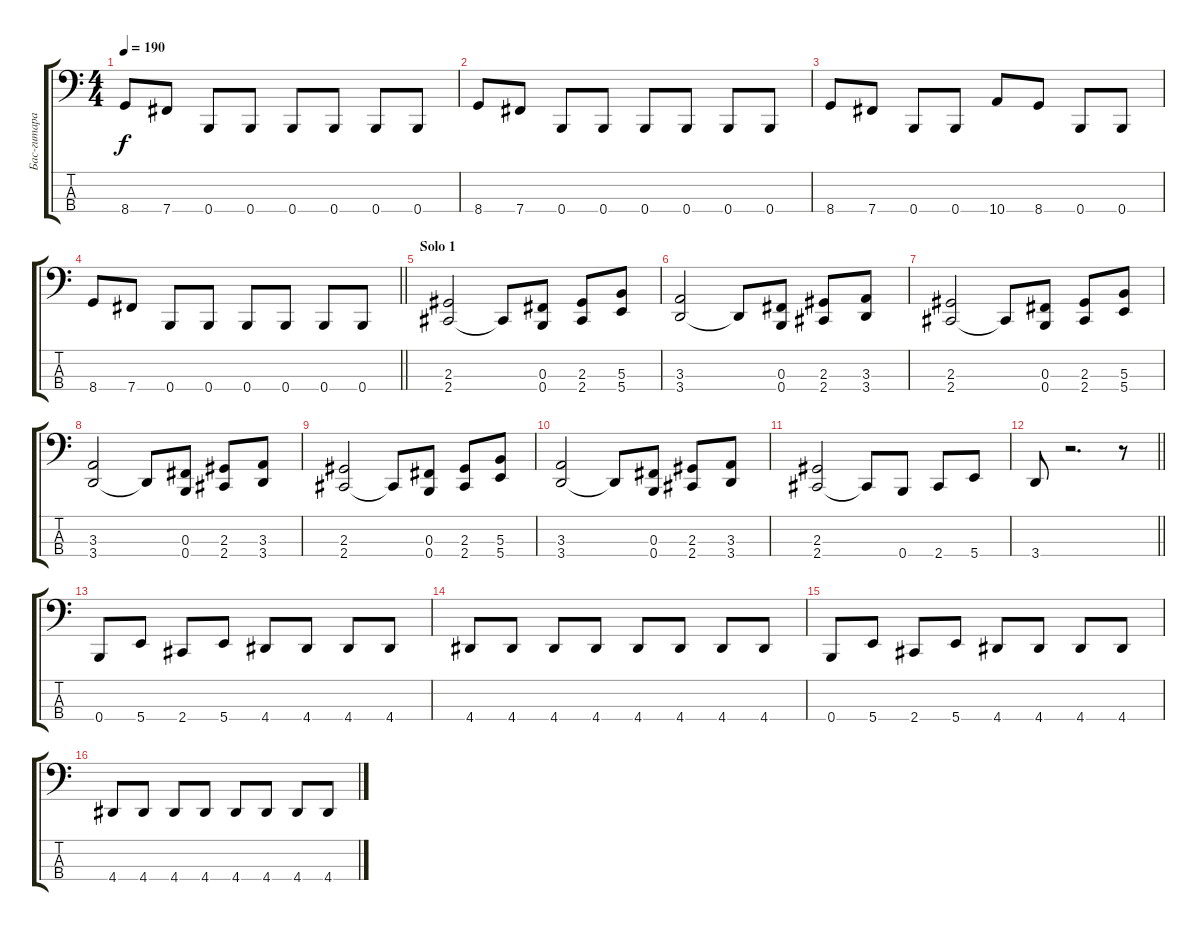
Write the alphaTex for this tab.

\track ("Бас-гитара Araya" "Бас-гитара") {instrument electricbasspick}
\staff {score tabs}
\tuning (E2 B1 Gb1 B0) {hide}
\ts (4 4)
\tempo 190
\clef f4
\ks c
8.4.8{dy f} 7.4.8 0.4.8 0.4.8 0.4.8 0.4.8 0.4.8 0.4.8 |
8.4.8 7.4.8 0.4.8 0.4.8 0.4.8 0.4.8 0.4.8 0.4.8 |
8.4.8 7.4.8 0.4.8 0.4.8 10.4.8 8.4.8 0.4.8 0.4.8 |
\barLineRight lightlight
8.4.8 7.4.8 0.4.8 0.4.8 0.4.8 0.4.8 0.4.8 0.4.8 |
\section ("" "Solo 1")
(2.3 2.4).2 2.4{t}.8 (0.3 0.4).8 (2.3 2.4).8 (5.3 5.4).8 |
(3.3 3.4).2 3.4{t}.8 (0.3 0.4).8 (2.3 2.4).8 (3.3 3.4).8 |
(2.3 2.4).2 2.4{t}.8 (0.3 0.4).8 (2.3 2.4).8 (5.3 5.4).8 |
(3.3 3.4).2 3.4{t}.8 (0.3 0.4).8 (2.3 2.4).8 (3.3 3.4).8 |
(2.3 2.4).2 2.4{t}.8 (0.3 0.4).8 (2.3 2.4).8 (5.3 5.4).8 |
(3.3 3.4).2 3.4{t}.8 (0.3 0.4).8 (2.3 2.4).8 (3.3 3.4).8 |
(2.3 2.4).2 2.4{t}.8 0.4.8 2.4.8 5.4.8 |
\barLineRight lightlight
3.4.8 r.2{d} r.8 |
0.4.8 5.4.8 2.4.8 5.4.8 4.4.8 4.4.8 4.4.8 4.4.8 |
4.4.8 4.4.8 4.4.8 4.4.8 4.4.8 4.4.8 4.4.8 4.4.8 |
0.4.8 5.4.8 2.4.8 5.4.8 4.4.8 4.4.8 4.4.8 4.4.8 |
4.4.8 4.4.8 4.4.8 4.4.8 4.4.8 4.4.8 4.4.8 4.4.8
